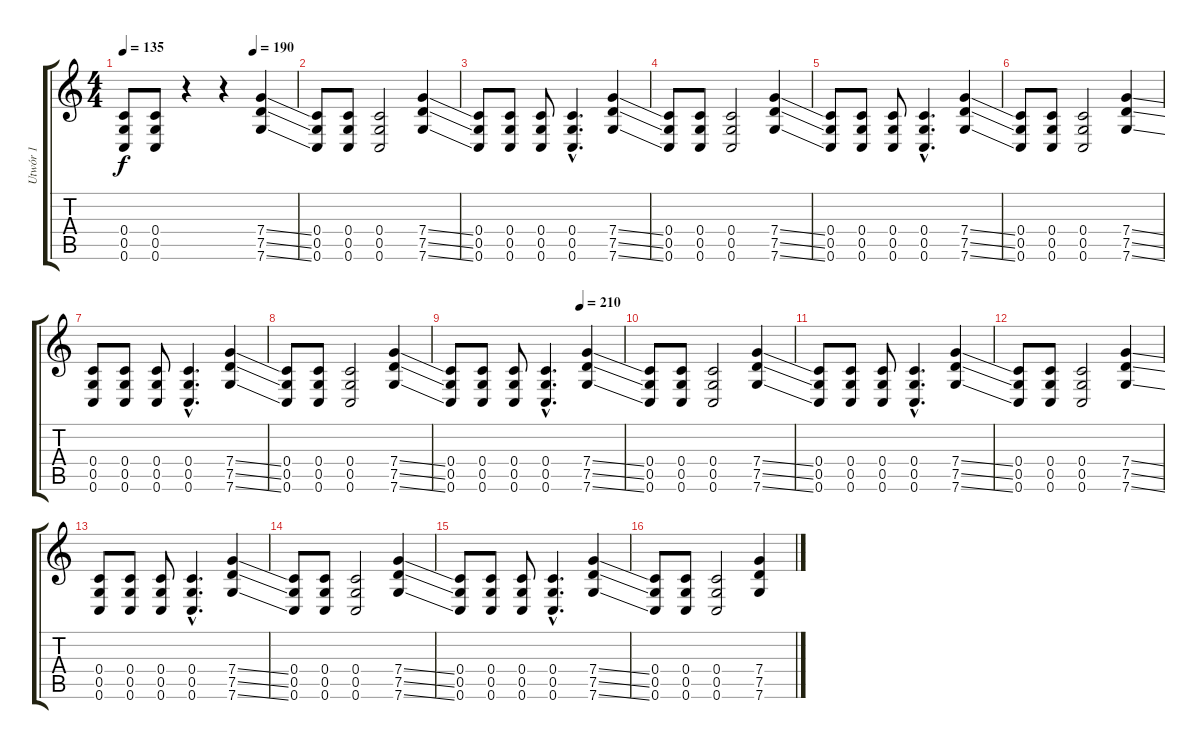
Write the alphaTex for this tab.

\track ("Utwór 1" "Utwór 1") {instrument distortionguitar}
\staff {score tabs}
\tuning (D4 A3 F3 C3 G2 C2) {hide}
\ts (4 4)
\tempo 135
\tempo (190 0.75)
\clef g2
\ks c
(0.4 0.5 0.6).8{dy f} (0.4 0.5 0.6).8 r.4 r.4 (7.4{ss} 7.5{ss} 7.6{ss}).4 |
(0.4 0.5 0.6).8 (0.4 0.5 0.6).8 (0.4 0.5 0.6).2 (7.4{ss} 7.5{ss} 7.6{ss}).4 |
(0.4 0.5 0.6).8 (0.4 0.5 0.6).8 (0.4 0.5 0.6).8 (0.4{hac} 0.5{hac} 0.6{hac}).4{d} (7.4{ss} 7.5{ss} 7.6{ss}).4 |
(0.4 0.5 0.6).8 (0.4 0.5 0.6).8 (0.4 0.5 0.6).2 (7.4{ss} 7.5{ss} 7.6{ss}).4 |
(0.4 0.5 0.6).8 (0.4 0.5 0.6).8 (0.4 0.5 0.6).8 (0.4{hac} 0.5{hac} 0.6{hac}).4{d} (7.4{ss} 7.5{ss} 7.6{ss}).4 |
(0.4 0.5 0.6).8 (0.4 0.5 0.6).8 (0.4 0.5 0.6).2 (7.4{ss} 7.5{ss} 7.6{ss}).4 |
(0.4 0.5 0.6).8 (0.4 0.5 0.6).8 (0.4 0.5 0.6).8 (0.4{hac} 0.5{hac} 0.6{hac}).4{d} (7.4{ss} 7.5{ss} 7.6{ss}).4 |
(0.4 0.5 0.6).8 (0.4 0.5 0.6).8 (0.4 0.5 0.6).2 (7.4{ss} 7.5{ss} 7.6{ss}).4 |
\tempo (210 0.75)
(0.4 0.5 0.6).8 (0.4 0.5 0.6).8 (0.4 0.5 0.6).8 (0.4{hac} 0.5{hac} 0.6{hac}).4{d} (7.4{ss} 7.5{ss} 7.6{ss}).4 |
(0.4 0.5 0.6).8 (0.4 0.5 0.6).8 (0.4 0.5 0.6).2 (7.4{ss} 7.5{ss} 7.6{ss}).4 |
(0.4 0.5 0.6).8 (0.4 0.5 0.6).8 (0.4 0.5 0.6).8 (0.4{hac} 0.5{hac} 0.6{hac}).4{d} (7.4{ss} 7.5{ss} 7.6{ss}).4 |
(0.4 0.5 0.6).8 (0.4 0.5 0.6).8 (0.4 0.5 0.6).2 (7.4{ss} 7.5{ss} 7.6{ss}).4 |
(0.4 0.5 0.6).8 (0.4 0.5 0.6).8 (0.4 0.5 0.6).8 (0.4{hac} 0.5{hac} 0.6{hac}).4{d} (7.4{ss} 7.5{ss} 7.6{ss}).4 |
(0.4 0.5 0.6).8 (0.4 0.5 0.6).8 (0.4 0.5 0.6).2 (7.4{ss} 7.5{ss} 7.6{ss}).4 |
(0.4 0.5 0.6).8 (0.4 0.5 0.6).8 (0.4 0.5 0.6).8 (0.4{hac} 0.5{hac} 0.6{hac}).4{d} (7.4{ss} 7.5{ss} 7.6{ss}).4 |
(0.4 0.5 0.6).8 (0.4 0.5 0.6).8 (0.4 0.5 0.6).2 (7.4{ss} 7.5{ss} 7.6{ss}).4
